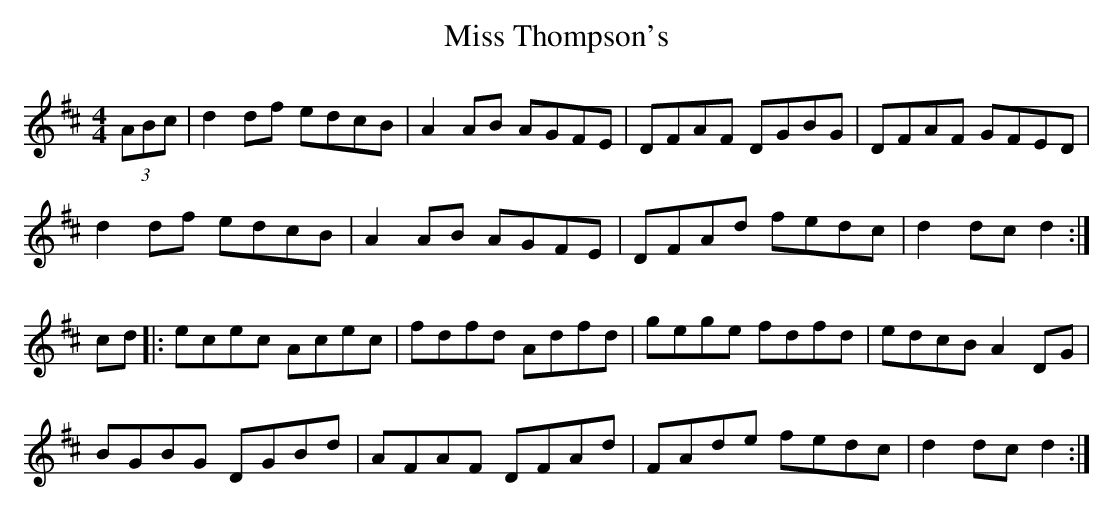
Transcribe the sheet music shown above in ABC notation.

X:1
T:Miss Thompson's
M:4/4
L:1/8
K:D
(3ABc|d2df edcB|A2AB AGFE|DFAF DGBG|DFAF GFED|
d2df edcB|A2AB AGFE|DFAd fedc|d2dc d2:|
cd|:ecec Acec|fdfd Adfd|gege fdfd|edcB A2DG|
BGBG DGBd|AFAF DFAd|FAde fedc|d2dc d2:|
